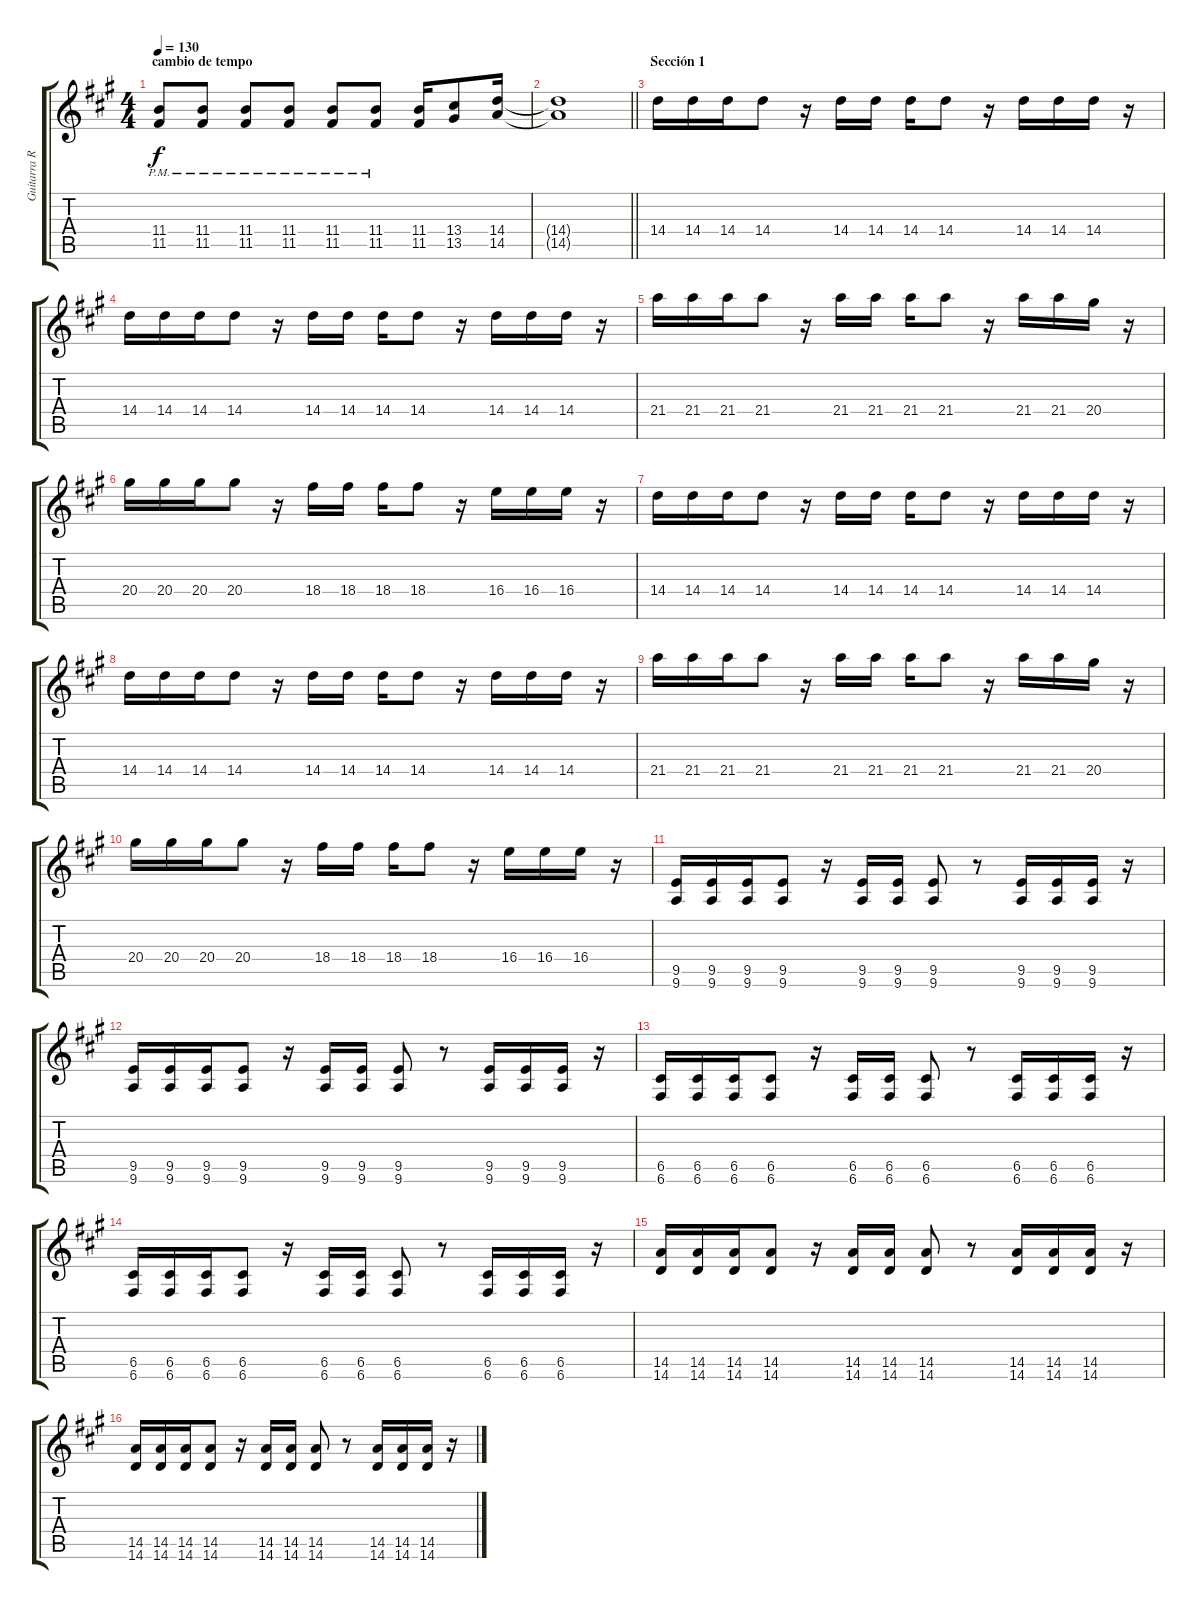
\track ("Guitarra Rítmica" "Guitarra R") {instrument distortionguitar}
\staff {score tabs}
\tuning (D4 A3 F3 C3 G2 C2) {hide}
\ts (4 4)
\section ("" "cambio de tempo")
\tempo 130
\clef g2
\ks a
(11.4{pm} 11.5{pm}).8{dy f} (11.4{pm} 11.5{pm}).8 (11.4{pm} 11.5{pm}).8 (11.4{pm} 11.5{pm}).8 (11.4{pm} 11.5{pm}).8 (11.4{pm} 11.5{pm}).8 (11.4 11.5).16 (13.4 13.5).8 (14.4 14.5).16 |
\barLineRight lightlight
(14.4{t} 14.5{t}).1 |
\section ("" "Sección 1")
14.4.16 14.4.16 14.4.16 14.4.8 r.16 14.4.16 14.4.16 14.4.16 14.4.8 r.16 14.4.16 14.4.16 14.4.16 r.16 |
14.4.16 14.4.16 14.4.16 14.4.8 r.16 14.4.16 14.4.16 14.4.16 14.4.8 r.16 14.4.16 14.4.16 14.4.16 r.16 |
21.4.16 21.4.16 21.4.16 21.4.8 r.16 21.4.16 21.4.16 21.4.16 21.4.8 r.16 21.4.16 21.4.16 20.4.16 r.16 |
20.4.16 20.4.16 20.4.16 20.4.8 r.16 18.4.16 18.4.16 18.4.16 18.4.8 r.16 16.4.16 16.4.16 16.4.16 r.16 |
14.4.16 14.4.16 14.4.16 14.4.8 r.16 14.4.16 14.4.16 14.4.16 14.4.8 r.16 14.4.16 14.4.16 14.4.16 r.16 |
14.4.16 14.4.16 14.4.16 14.4.8 r.16 14.4.16 14.4.16 14.4.16 14.4.8 r.16 14.4.16 14.4.16 14.4.16 r.16 |
21.4.16 21.4.16 21.4.16 21.4.8 r.16 21.4.16 21.4.16 21.4.16 21.4.8 r.16 21.4.16 21.4.16 20.4.16 r.16 |
20.4.16 20.4.16 20.4.16 20.4.8 r.16 18.4.16 18.4.16 18.4.16 18.4.8 r.16 16.4.16 16.4.16 16.4.16 r.16 |
(9.5 9.6).16 (9.5 9.6).16 (9.5 9.6).16 (9.5 9.6).8 r.16 (9.5 9.6).16 (9.5 9.6).16 (9.5 9.6).8 r.8 (9.5 9.6).16 (9.5 9.6).16 (9.5 9.6).16 r.16 |
(9.5 9.6).16 (9.5 9.6).16 (9.5 9.6).16 (9.5 9.6).8 r.16 (9.5 9.6).16 (9.5 9.6).16 (9.5 9.6).8 r.8 (9.5 9.6).16 (9.5 9.6).16 (9.5 9.6).16 r.16 |
(6.5 6.6).16 (6.5 6.6).16 (6.5 6.6).16 (6.5 6.6).8 r.16 (6.5 6.6).16 (6.5 6.6).16 (6.5 6.6).8 r.8 (6.5 6.6).16 (6.5 6.6).16 (6.5 6.6).16 r.16 |
(6.5 6.6).16 (6.5 6.6).16 (6.5 6.6).16 (6.5 6.6).8 r.16 (6.5 6.6).16 (6.5 6.6).16 (6.5 6.6).8 r.8 (6.5 6.6).16 (6.5 6.6).16 (6.5 6.6).16 r.16 |
(14.5 14.6).16 (14.5 14.6).16 (14.5 14.6).16 (14.5 14.6).8 r.16 (14.5 14.6).16 (14.5 14.6).16 (14.5 14.6).8 r.8 (14.5 14.6).16 (14.5 14.6).16 (14.5 14.6).16 r.16 |
(14.5 14.6).16 (14.5 14.6).16 (14.5 14.6).16 (14.5 14.6).8 r.16 (14.5 14.6).16 (14.5 14.6).16 (14.5 14.6).8 r.8 (14.5 14.6).16 (14.5 14.6).16 (14.5 14.6).16 r.16
